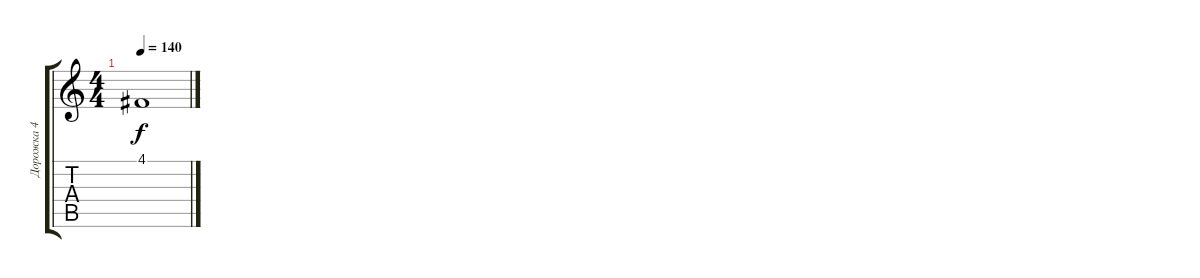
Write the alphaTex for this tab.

\track ("Дорожка 4" "Дорожка 4") {instrument choiraahs}
\staff {score tabs}
\tuning (D4 A3 F3 C3 G2 D2) {hide}
\ts (4 4)
\tempo 140
\clef g2
\ks c
4.1{t}.1{dy f}
